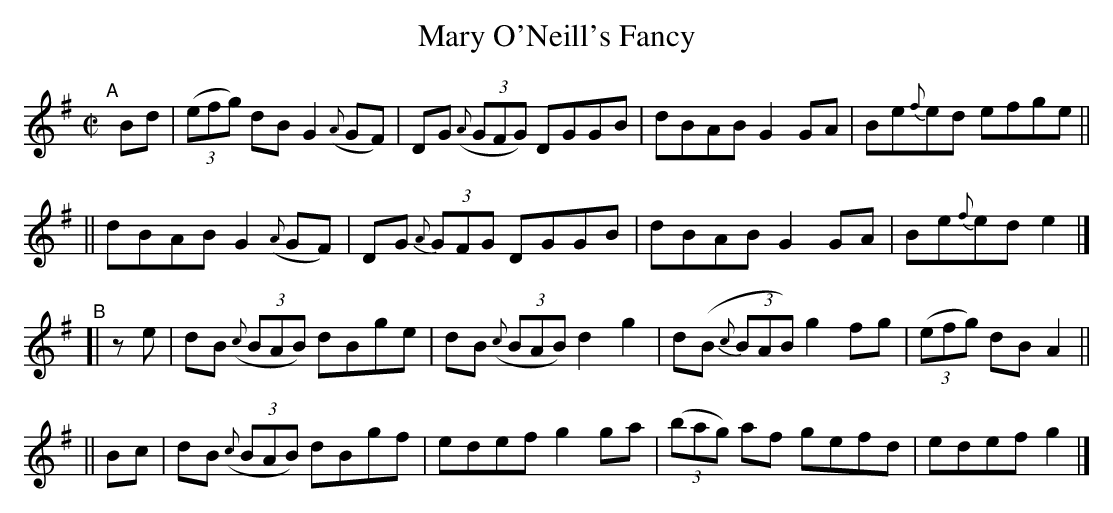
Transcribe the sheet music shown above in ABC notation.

X:1
T: Mary O'Neill's Fancy
M: C|
L: 1/8
K: G
"^A"[|] Bd \
| (3(efg) dB G2({A}GF) | DG (3({A}GFG) DGGB | dBAB G2GA | Be{f}ed efge ||
|| dBAB G2({A}GF) | DG (3{A}GFG DGGB | dBAB G2GA | Be{f}ed e2 |]
"^B"\
[| ze | dB (3({c}BAB) dBge | dB (3({c}BAB) d2g2 | d(B (3{c}BAB) g2fg | (3(efg) dB A2 ||
|| Bc | dB (3({c}BAB) dBgf | edef g2ga | (3(bag) af gefd | edef g2 |]
